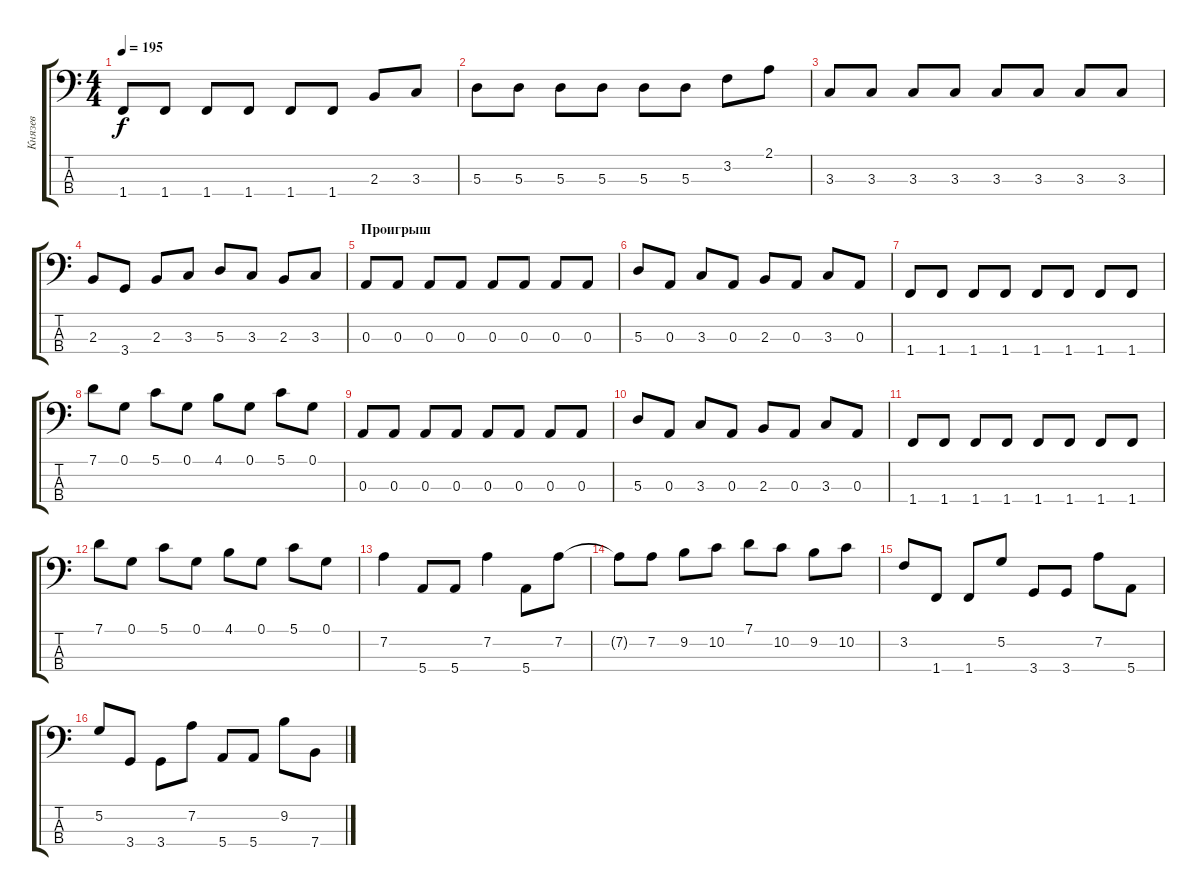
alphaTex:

\track ("Князев" "Князев") {instrument electricbassfinger}
\staff {score tabs}
\tuning (G2 D2 A1 E1) {hide}
\ts (4 4)
\tempo 195
\clef f4
\ks c
1.4.8{dy f} 1.4.8 1.4.8 1.4.8 1.4.8 1.4.8 2.3.8 3.3.8 |
5.3.8 5.3.8 5.3.8 5.3.8 5.3.8 5.3.8 3.2.8 2.1.8 |
3.3.8 3.3.8 3.3.8 3.3.8 3.3.8 3.3.8 3.3.8 3.3.8 |
2.3.8 3.4.8 2.3.8 3.3.8 5.3.8 3.3.8 2.3.8 3.3.8 |
\section ("" "Проигрыш")
0.3.8 0.3.8 0.3.8 0.3.8 0.3.8 0.3.8 0.3.8 0.3.8 |
5.3.8 0.3.8 3.3.8 0.3.8 2.3.8 0.3.8 3.3.8 0.3.8 |
1.4.8 1.4.8 1.4.8 1.4.8 1.4.8 1.4.8 1.4.8 1.4.8 |
7.1.8 0.1.8 5.1.8 0.1.8 4.1.8 0.1.8 5.1.8 0.1.8 |
0.3.8 0.3.8 0.3.8 0.3.8 0.3.8 0.3.8 0.3.8 0.3.8 |
5.3.8 0.3.8 3.3.8 0.3.8 2.3.8 0.3.8 3.3.8 0.3.8 |
1.4.8 1.4.8 1.4.8 1.4.8 1.4.8 1.4.8 1.4.8 1.4.8 |
7.1.8 0.1.8 5.1.8 0.1.8 4.1.8 0.1.8 5.1.8 0.1.8 |
7.2.4 5.4.8 5.4.8 7.2.4 5.4.8 7.2.8 |
7.2{t}.8 7.2.8 9.2.8 10.2.8 7.1.8 10.2.8 9.2.8 10.2.8 |
3.2.8 1.4.8 1.4.8 5.2.8 3.4.8 3.4.8 7.2.8 5.4.8 |
5.2.8 3.4.8 3.4.8 7.2.8 5.4.8 5.4.8 9.2.8 7.4.8
